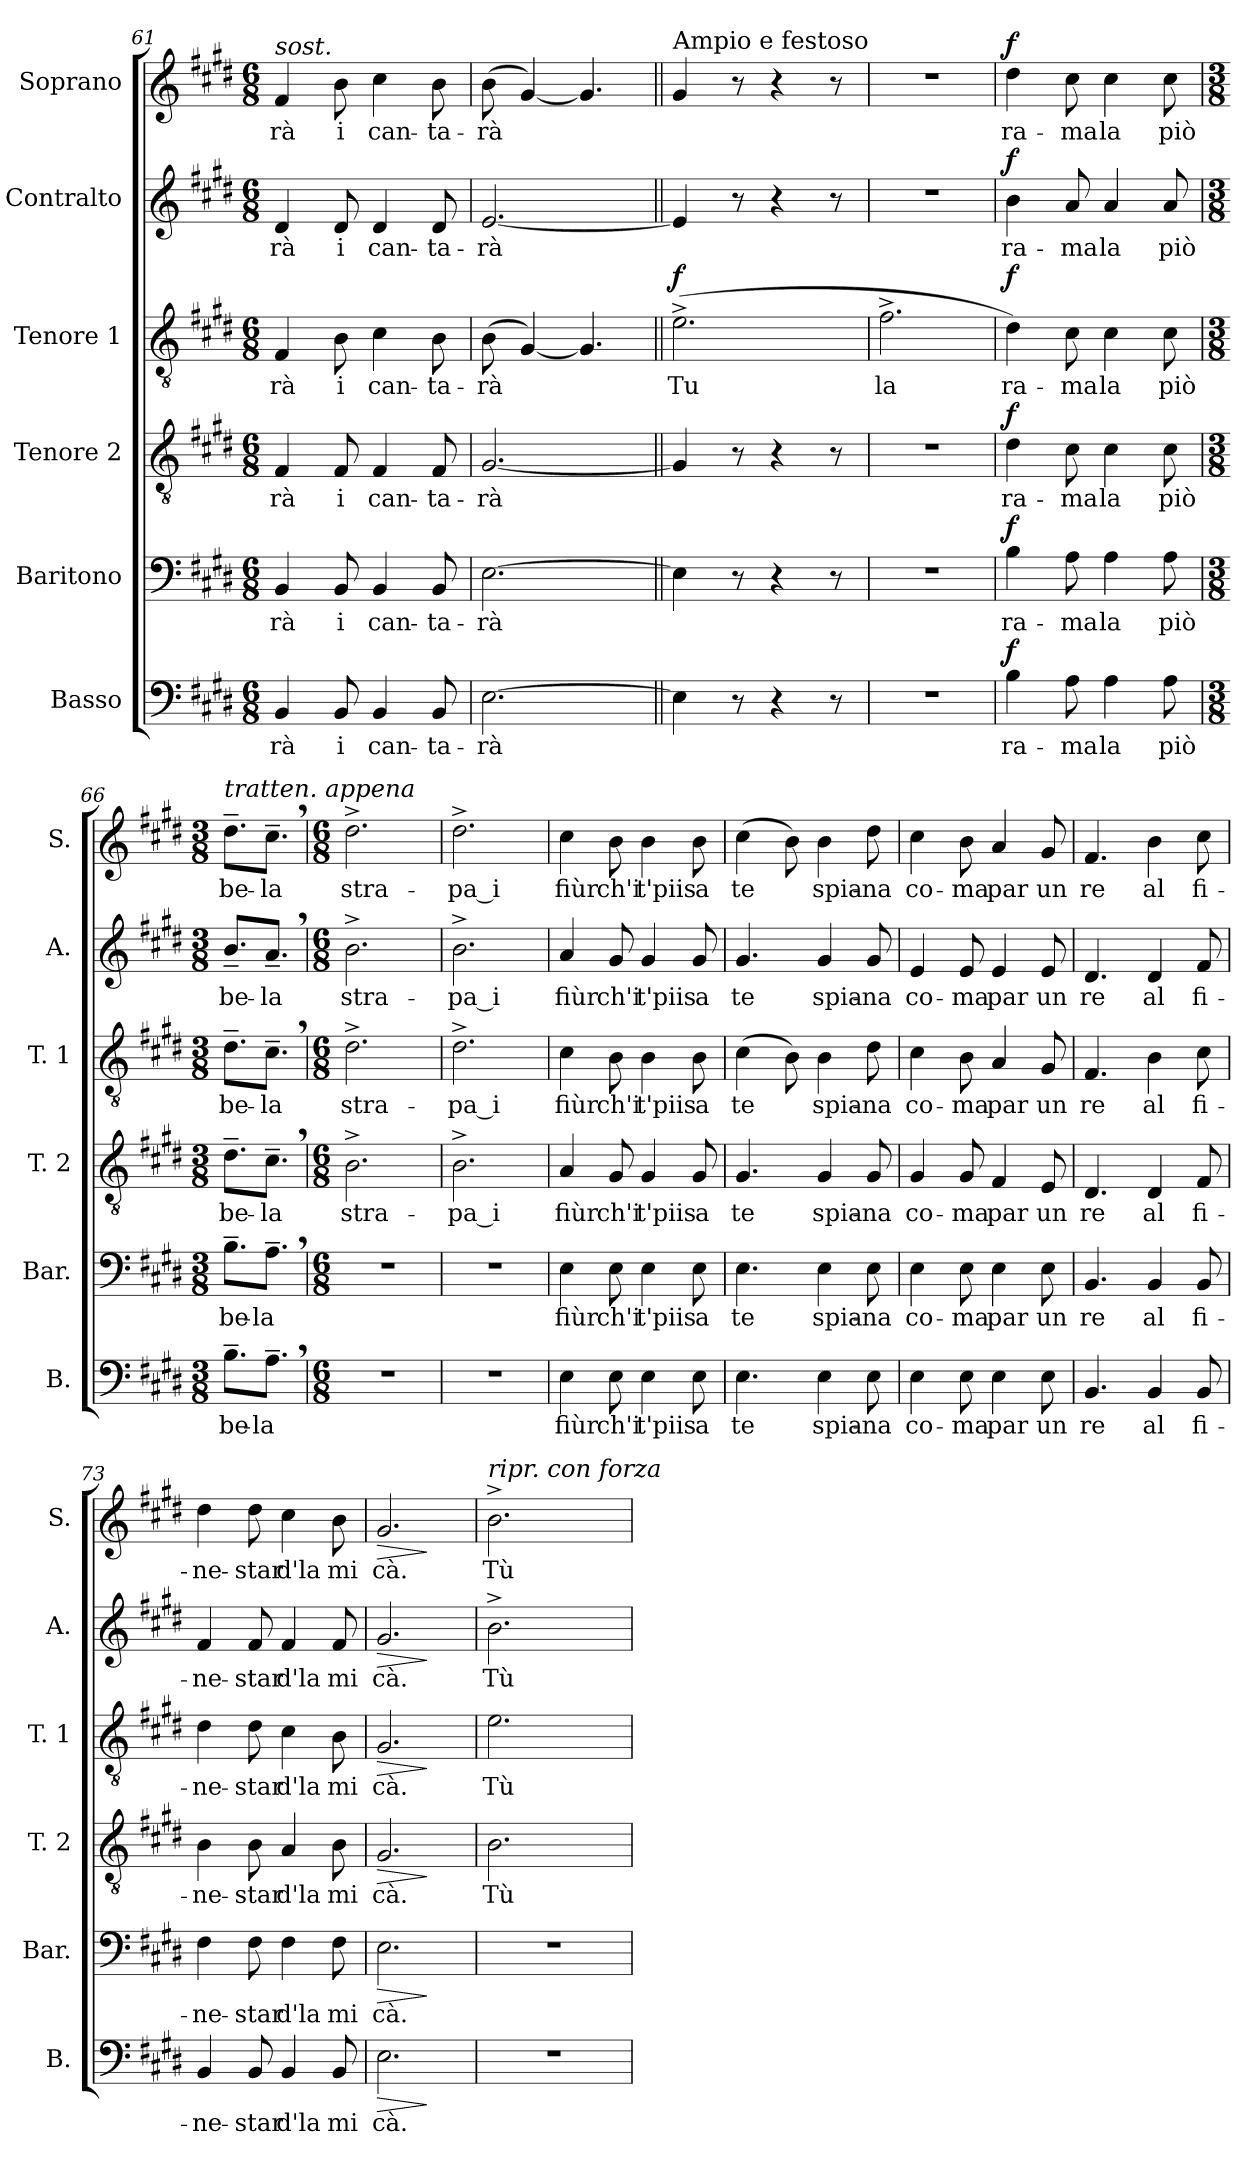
**kern	**text	**dynam	**kern	**text	**dynam	**kern	**text	**dynam	**kern	**text	**dynam	**kern	**text	**dynam	**kern	**text	**dynam
*part6	*part6	*part6	*part5	*part5	*part5	*part4	*part4	*part4	*part3	*part3	*part3	*part2	*part2	*part2	*part1	*part1	*part1
*staff6	*staff6	*staff6	*staff5	*staff5	*staff5	*staff4	*staff4	*staff4	*staff3	*staff3	*staff3	*staff2	*staff2	*staff2	*staff1	*staff1	*staff1
*I"Basso	*	*	*I"Baritono	*	*	*I"Tenore 2	*	*	*I"Tenore 1	*	*	*I"Contralto	*	*	*I"Soprano	*	*
*I'B.	*	*	*I'Bar.	*	*	*I'T. 2	*	*	*I'T. 1	*	*	*I'A.	*	*	*I'S.	*	*
*clefF4	*	*	*clefF4	*	*	*clefGv2	*	*	*clefGv2	*	*	*clefG2	*	*	*clefG2	*	*
*k[f#c#g#d#]	*	*	*k[f#c#g#d#]	*	*	*k[f#c#g#d#]	*	*	*k[f#c#g#d#]	*	*	*k[f#c#g#d#]	*	*	*k[f#c#g#d#]	*	*
*M6/8	*	*	*M6/8	*	*	*M6/8	*	*	*M6/8	*	*	*M6/8	*	*	*M6/8	*	*
=61	=61	=61	=61	=61	=61	=61	=61	=61	=61	=61	=61	=61	=61	=61	=61	=61	=61
!	!	!	!	!	!	!	!	!	!	!	!	!	!	!	!LO:TX:a:i:t=sost.	!	!
!	!LO:LY:b	!	!	!LO:LY:b	!	!	!LO:LY:b	!	!	!LO:LY:b	!	!	!LO:LY:b	!	!	!LO:LY:b	!
4BB/	-rà	.	4BB/	-rà	.	4F#/	-rà	.	4F#/	-rà	.	4d#/	-rà	.	4f#/	-rà	.
!	!LO:LY:b	!	!	!LO:LY:b	!	!	!LO:LY:b	!	!	!LO:LY:b	!	!	!LO:LY:b	!	!	!LO:LY:b	!
8BB/	i	.	8BB/	i	.	8F#/	i	.	8B\	i	.	8d#/	i	.	8b\	i	.
!	!LO:LY:b	!	!	!LO:LY:b	!	!	!LO:LY:b	!	!	!LO:LY:b	!	!	!LO:LY:b	!	!	!LO:LY:b	!
4BB/	can-	.	4BB/	can-	.	4F#/	can-	.	4c#\	can-	.	4d#/	can-	.	4cc#\	can-	.
!	!LO:LY:b	!	!	!LO:LY:b	!	!	!LO:LY:b	!	!	!LO:LY:b	!	!	!LO:LY:b	!	!	!LO:LY:b	!
8BB/	-ta-	.	8BB/	-ta-	.	8F#/	-ta-	.	8B\	-ta-	.	8d#/	-ta-	.	8b\	-ta-	.
=62	=62	=62	=62	=62	=62	=62	=62	=62	=62	=62	=62	=62	=62	=62	=62	=62	=62
!	!LO:LY:b	!	!	!LO:LY:b	!	!	!LO:LY:b	!	!	!LO:LY:b	!	!	!LO:LY:b	!	!	!LO:LY:b	!
[2.E\	-rà	.	[2.E\	-rà	.	[2.G#/	-rà	.	(>8B\	-rà	.	[2.e/	-rà	.	(>8b\	-rà	.
.	.	.	.	.	.	.	.	.	[4G#/)	.	.	.	.	.	[4g#/)	.	.
.	.	.	.	.	.	.	.	.	4.G#/]	.	.	.	.	.	4.g#/]	.	.
=63||	=63||	=63||	=63||	=63||	=63||	=63||	=63||	=63||	=63||	=63||	=63||	=63||	=63||	=63||	=63||	=63||	=63||
!	!	!	!	!	!	!	!	!	!	!	!	!	!	!	!LO:TX:a:t=Ampio e festoso	!	!
!	!	!	!	!	!	!	!	!	!	!LO:LY:b	!LO:DY:b	!	!	!	!	!	!
4E\]	.	.	4E\]	.	.	4G#/]	.	.	(>2.e^\	Tu	f	4e/]	.	.	4g#/	.	.
8r	.	.	8r	.	.	8r	.	.	.	.	.	8r	.	.	8r	.	.
4r	.	.	4r	.	.	4r	.	.	.	.	.	4r	.	.	4r	.	.
8r	.	.	8r	.	.	8r	.	.	.	.	.	8r	.	.	8r	.	.
=64	=64	=64	=64	=64	=64	=64	=64	=64	=64	=64	=64	=64	=64	=64	=64	=64	=64
!	!	!	!	!	!	!	!	!	!	!LO:LY:b	!	!	!	!	!	!	!
2.r	.	.	2.r	.	.	2.r	.	.	2.f#^\	la	.	2.r	.	.	2.r	.	.
=65	=65	=65	=65	=65	=65	=65	=65	=65	=65	=65	=65	=65	=65	=65	=65	=65	=65
!	!LO:LY:b	!LO:DY:b	!	!LO:LY:b	!LO:DY:b	!	!LO:LY:b	!LO:DY:b	!	!LO:LY:b	!LO:DY:b	!	!LO:LY:b	!LO:DY:b	!	!LO:LY:b	!LO:DY:b
4B\	ra-	f	4B\	ra-	f	4d#\	ra-	f	4d#\)	ra-	f	4b\	ra-	f	4dd#\	ra-	f
!	!LO:LY:b	!	!	!LO:LY:b	!	!	!LO:LY:b	!	!	!LO:LY:b	!	!	!LO:LY:b	!	!	!LO:LY:b	!
8A\	-ma	.	8A\	-ma	.	8c#\	-ma	.	8c#\	-ma	.	8a/	-ma	.	8cc#\	-ma	.
!	!LO:LY:b	!	!	!LO:LY:b	!	!	!LO:LY:b	!	!	!LO:LY:b	!	!	!LO:LY:b	!	!	!LO:LY:b	!
4A\	la	.	4A\	la	.	4c#\	la	.	4c#\	la	.	4a/	la	.	4cc#\	la	.
!	!LO:LY:b	!	!	!LO:LY:b	!	!	!LO:LY:b	!	!	!LO:LY:b	!	!	!LO:LY:b	!	!	!LO:LY:b	!
8A\	piò	.	8A\	piò	.	8c#\	piò	.	8c#\	piò	.	8a/	piò	.	8cc#\	piò	.
!!LO:PB:g=z
=66	=66	=66	=66	=66	=66	=66	=66	=66	=66	=66	=66	=66	=66	=66	=66	=66	=66
*M3/8	*	*	*M3/8	*	*	*M3/8	*	*	*M3/8	*	*	*M3/8	*	*	*M3/8	*	*
*	*	*	*	*	*	*	*	*	*	*	*	*	*	*	*MM90	*	*
!	!	!	!	!	!	!	!	!	!	!	!	!	!	!	!LO:TX:a:i:t=tratten. appena	!	!
!	!LO:LY:b	!	!	!LO:LY:b	!	!	!LO:LY:b	!	!	!LO:LY:b	!	!	!LO:LY:b	!	!	!LO:LY:b	!
8.B~\L	be-	.	8.B~\L	be-	.	8.d#~\L	be-	.	8.d#~\L	be-	.	8.b~/L	be-	.	8.dd#~\L	be-	.
!	!LO:LY:b	!	!	!LO:LY:b	!	!	!LO:LY:b	!	!	!LO:LY:b	!	!	!LO:LY:b	!	!	!LO:LY:b	!
8.A~,\J	-la	.	8.A~,\J	-la	.	8.c#~,\J	-la	.	8.c#~,\J	-la	.	8.a~,/J	-la	.	8.cc#~,\J	-la	.
=67	=67	=67	=67	=67	=67	=67	=67	=67	=67	=67	=67	=67	=67	=67	=67	=67	=67
*M6/8	*	*	*M6/8	*	*	*M6/8	*	*	*M6/8	*	*	*M6/8	*	*	*M6/8	*	*
*	*	*	*	*	*	*	*	*	*	*	*	*	*	*	*MM120	*	*
!	!	!	!	!	!	!	!LO:LY:b	!	!	!LO:LY:b	!	!	!LO:LY:b	!	!	!LO:LY:b	!
2.r	.	.	2.r	.	.	2.B^\	stra-	.	2.d#^\	stra-	.	2.b^\	stra-	.	2.dd#^\	stra-	.
=68	=68	=68	=68	=68	=68	=68	=68	=68	=68	=68	=68	=68	=68	=68	=68	=68	=68
!	!	!	!	!	!	!	!LO:LY:b	!	!	!LO:LY:b	!	!	!LO:LY:b	!	!	!LO:LY:b	!
2.r	.	.	2.r	.	.	2.B^\	-pa_i	.	2.d#^\	-pa_i	.	2.b^\	-pa_i	.	2.dd#^\	-pa_i	.
=69	=69	=69	=69	=69	=69	=69	=69	=69	=69	=69	=69	=69	=69	=69	=69	=69	=69
!	!LO:LY:b	!	!	!LO:LY:b	!	!	!LO:LY:b	!	!	!LO:LY:b	!	!	!LO:LY:b	!	!	!LO:LY:b	!
4E\	fiùr	.	4E\	fiùr	.	4A/	fiùr	.	4c#\	fiùr	.	4a/	fiùr	.	4cc#\	fiùr	.
!	!LO:LY:b	!	!	!LO:LY:b	!	!	!LO:LY:b	!	!	!LO:LY:b	!	!	!LO:LY:b	!	!	!LO:LY:b	!
8E\	ch'i	.	8E\	ch'i	.	8G#/	ch'i	.	8B\	ch'i	.	8g#/	ch'i	.	8b\	ch'i	.
!	!LO:LY:b	!	!	!LO:LY:b	!	!	!LO:LY:b	!	!	!LO:LY:b	!	!	!LO:LY:b	!	!	!LO:LY:b	!
4E\	t'piis	.	4E\	t'piis	.	4G#/	t'piis	.	4B\	t'piis	.	4g#/	t'piis	.	4b\	t'piis	.
!	!LO:LY:b	!	!	!LO:LY:b	!	!	!LO:LY:b	!	!	!LO:LY:b	!	!	!LO:LY:b	!	!	!LO:LY:b	!
8E\	a	.	8E\	a	.	8G#/	a	.	8B\	a	.	8g#/	a	.	8b\	a	.
=70	=70	=70	=70	=70	=70	=70	=70	=70	=70	=70	=70	=70	=70	=70	=70	=70	=70
!	!LO:LY:b	!	!	!LO:LY:b	!	!	!LO:LY:b	!	!	!LO:LY:b	!	!	!LO:LY:b	!	!	!LO:LY:b	!
4.E\	te	.	4.E\	te	.	4.G#/	te	.	(>4c#\	te	.	4.g#/	te	.	(>4cc#\	te	.
.	.	.	.	.	.	.	.	.	8B\)	.	.	.	.	.	8b\)	.	.
!	!LO:LY:b	!	!	!LO:LY:b	!	!	!LO:LY:b	!	!	!LO:LY:b	!	!	!LO:LY:b	!	!	!LO:LY:b	!
4E\	spia-	.	4E\	spia-	.	4G#/	spia-	.	4B\	spia-	.	4g#/	spia-	.	4b\	spia-	.
!	!LO:LY:b	!	!	!LO:LY:b	!	!	!LO:LY:b	!	!	!LO:LY:b	!	!	!LO:LY:b	!	!	!LO:LY:b	!
8E\	-na	.	8E\	-na	.	8G#/	-na	.	8d#\	-na	.	8g#/	-na	.	8dd#\	-na	.
=71	=71	=71	=71	=71	=71	=71	=71	=71	=71	=71	=71	=71	=71	=71	=71	=71	=71
!	!LO:LY:b	!	!	!LO:LY:b	!	!	!LO:LY:b	!	!	!LO:LY:b	!	!	!LO:LY:b	!	!	!LO:LY:b	!
4E\	co-	.	4E\	co-	.	4G#/	co-	.	4c#\	co-	.	4e/	co-	.	4cc#\	co-	.
!	!LO:LY:b	!	!	!LO:LY:b	!	!	!LO:LY:b	!	!	!LO:LY:b	!	!	!LO:LY:b	!	!	!LO:LY:b	!
8E\	-ma	.	8E\	-ma	.	8G#/	-ma	.	8B\	-ma	.	8e/	-ma	.	8b\	-ma	.
!	!LO:LY:b	!	!	!LO:LY:b	!	!	!LO:LY:b	!	!	!LO:LY:b	!	!	!LO:LY:b	!	!	!LO:LY:b	!
4E\	par	.	4E\	par	.	4F#/	par	.	4A/	par	.	4e/	par	.	4a/	par	.
!	!LO:LY:b	!	!	!LO:LY:b	!	!	!LO:LY:b	!	!	!LO:LY:b	!	!	!LO:LY:b	!	!	!LO:LY:b	!
8E\	un	.	8E\	un	.	8E/	un	.	8G#/	un	.	8e/	un	.	8g#/	un	.
=72	=72	=72	=72	=72	=72	=72	=72	=72	=72	=72	=72	=72	=72	=72	=72	=72	=72
!	!LO:LY:b	!	!	!LO:LY:b	!	!	!LO:LY:b	!	!	!LO:LY:b	!	!	!LO:LY:b	!	!	!LO:LY:b	!
4.BB/	re	.	4.BB/	re	.	4.D#/	re	.	4.F#/	re	.	4.d#/	re	.	4.f#/	re	.
!	!LO:LY:b	!	!	!LO:LY:b	!	!	!LO:LY:b	!	!	!LO:LY:b	!	!	!LO:LY:b	!	!	!LO:LY:b	!
4BB/	al	.	4BB/	al	.	4D#/	al	.	4B\	al	.	4d#/	al	.	4b\	al	.
!	!LO:LY:b	!	!	!LO:LY:b	!	!	!LO:LY:b	!	!	!LO:LY:b	!	!	!LO:LY:b	!	!	!LO:LY:b	!
8BB/	fi-	.	8BB/	fi-	.	8F#/	fi-	.	8c#\	fi-	.	8f#/	fi-	.	8cc#\	fi-	.
!!LO:LB:g=z
=73	=73	=73	=73	=73	=73	=73	=73	=73	=73	=73	=73	=73	=73	=73	=73	=73	=73
!	!LO:LY:b	!	!	!LO:LY:b	!	!	!LO:LY:b	!	!	!LO:LY:b	!	!	!LO:LY:b	!	!	!LO:LY:b	!
4BB/	-ne-	.	4F#\	-ne-	.	4B\	-ne-	.	4d#\	-ne-	.	4f#/	-ne-	.	4dd#\	-ne-	.
!	!LO:LY:b	!	!	!LO:LY:b	!	!	!LO:LY:b	!	!	!LO:LY:b	!	!	!LO:LY:b	!	!	!LO:LY:b	!
8BB/	-star	.	8F#\	-star	.	8B\	-star	.	8d#\	-star	.	8f#/	-star	.	8dd#\	-star	.
!	!LO:LY:b	!	!	!LO:LY:b	!	!	!LO:LY:b	!	!	!LO:LY:b	!	!	!LO:LY:b	!	!	!LO:LY:b	!
4BB/	d'la	.	4F#\	d'la	.	4A/	d'la	.	4c#\	d'la	.	4f#/	d'la	.	4cc#\	d'la	.
!	!LO:LY:b	!	!	!LO:LY:b	!	!	!LO:LY:b	!	!	!LO:LY:b	!	!	!LO:LY:b	!	!	!LO:LY:b	!
8BB/	mi	.	8F#\	mi	.	8B\	mi	.	8B\	mi	.	8f#/	mi	.	8b\	mi	.
=74	=74	=74	=74	=74	=74	=74	=74	=74	=74	=74	=74	=74	=74	=74	=74	=74	=74
!	!LO:LY:b	!LO:HP:b	!	!LO:LY:b	!LO:HP:b	!	!LO:LY:b	!LO:HP:b	!	!LO:LY:b	!LO:HP:b	!	!LO:LY:b	!LO:HP:b	!	!LO:LY:b	!LO:HP:b
2.E\	cà.	>	2.E\	cà.	>	2.G#/	cà.	>	2.G#/	cà.	>	2.g#/	cà.	>	2.g#/	cà.	>
.	.	]	.	.	]	.	.	]	.	.	]	.	.	]	.	.	]
=75	=75	=75	=75	=75	=75	=75	=75	=75	=75	=75	=75	=75	=75	=75	=75	=75	=75
!	!	!	!	!	!	!	!	!	!	!	!	!	!	!	!LO:TX:a:i:t=ripr. con forza	!	!
!	!	!	!	!	!	!	!LO:LY:b	!	!	!LO:LY:b	!	!	!LO:LY:b	!	!	!LO:LY:b	!
2.r	.	.	2.r	.	.	2.B\	Tù	.	2.e\	Tù	.	2.b^\	Tù	.	2.b^\	Tù	.
=	=	=	=	=	=	=	=	=	=	=	=	=	=	=	=	=	=
*-	*-	*-	*-	*-	*-	*-	*-	*-	*-	*-	*-	*-	*-	*-	*-	*-	*-
